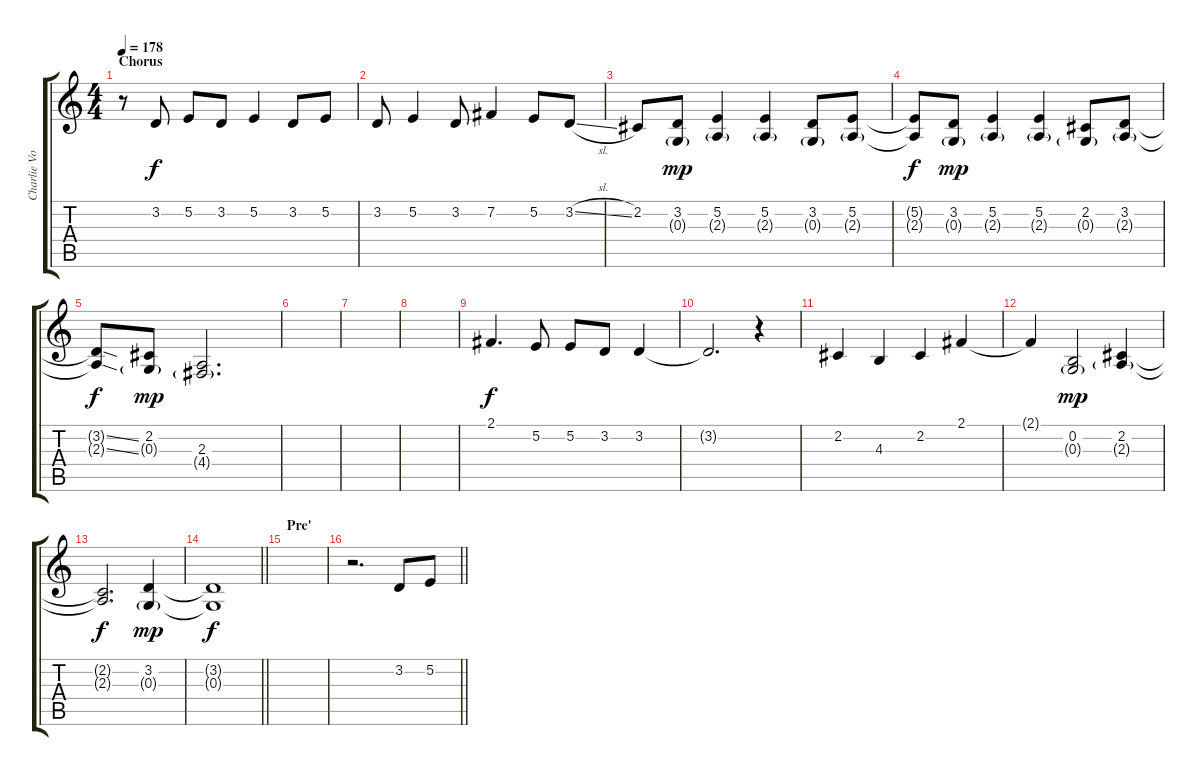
\track ("Charlie Vox" "Charlie Vo") {instrument bassoon}
\staff {score tabs}
\tuning (E4 B3 G3 D3 A2 D2) {hide}
\ts (4 4)
\section ("" "Chorus")
\tempo 178
\clef g2
\ks c
r.8{dy mp} 3.2.8{dy f} 5.2.8 3.2.8 5.2.4 3.2.8 5.2.8 |
3.2.8 5.2.4 3.2.8 7.2.4 5.2.8 3.2{sl}.8 |
2.2.8 (3.2 0.3{g}).8{dy mp} (5.2 2.3{g}).4 (5.2 2.3{g}).4 (3.2 0.3{g}).8 (5.2 2.3{g}).8 |
(5.2{t} 2.3{t}).8{dy f} (3.2 0.3{g}).8{dy mp} (5.2 2.3{g}).4 (5.2 2.3{g}).4 (2.2 0.3{g}).8 (3.2 2.3{g}).8 |
(3.2{ss t} 2.3{ss t}).8{dy f} (2.2 0.3{g}).8{dy mp} (2.3 4.4{g}).2{d} |
|
|
|
2.1.4{d dy f} 5.2.8 5.2.8 3.2.8 3.2.4 |
3.2{t}.2{d} r.4 |
2.2.4 4.3.4 2.2.4 2.1.4 |
2.1{t}.4 (0.2 0.3{g}).2{dy mp} (2.2 2.3{g}).4 |
(2.2{t} 2.3{t}).2{d dy f} (3.2 0.3{g}).4{dy mp} |
\barLineRight lightlight
(3.2{t} 0.3{t}).1{dy f} |
\section ("" "Pre'")
|
\barLineRight lightlight
r.2{d} 3.2.8 5.2.8
